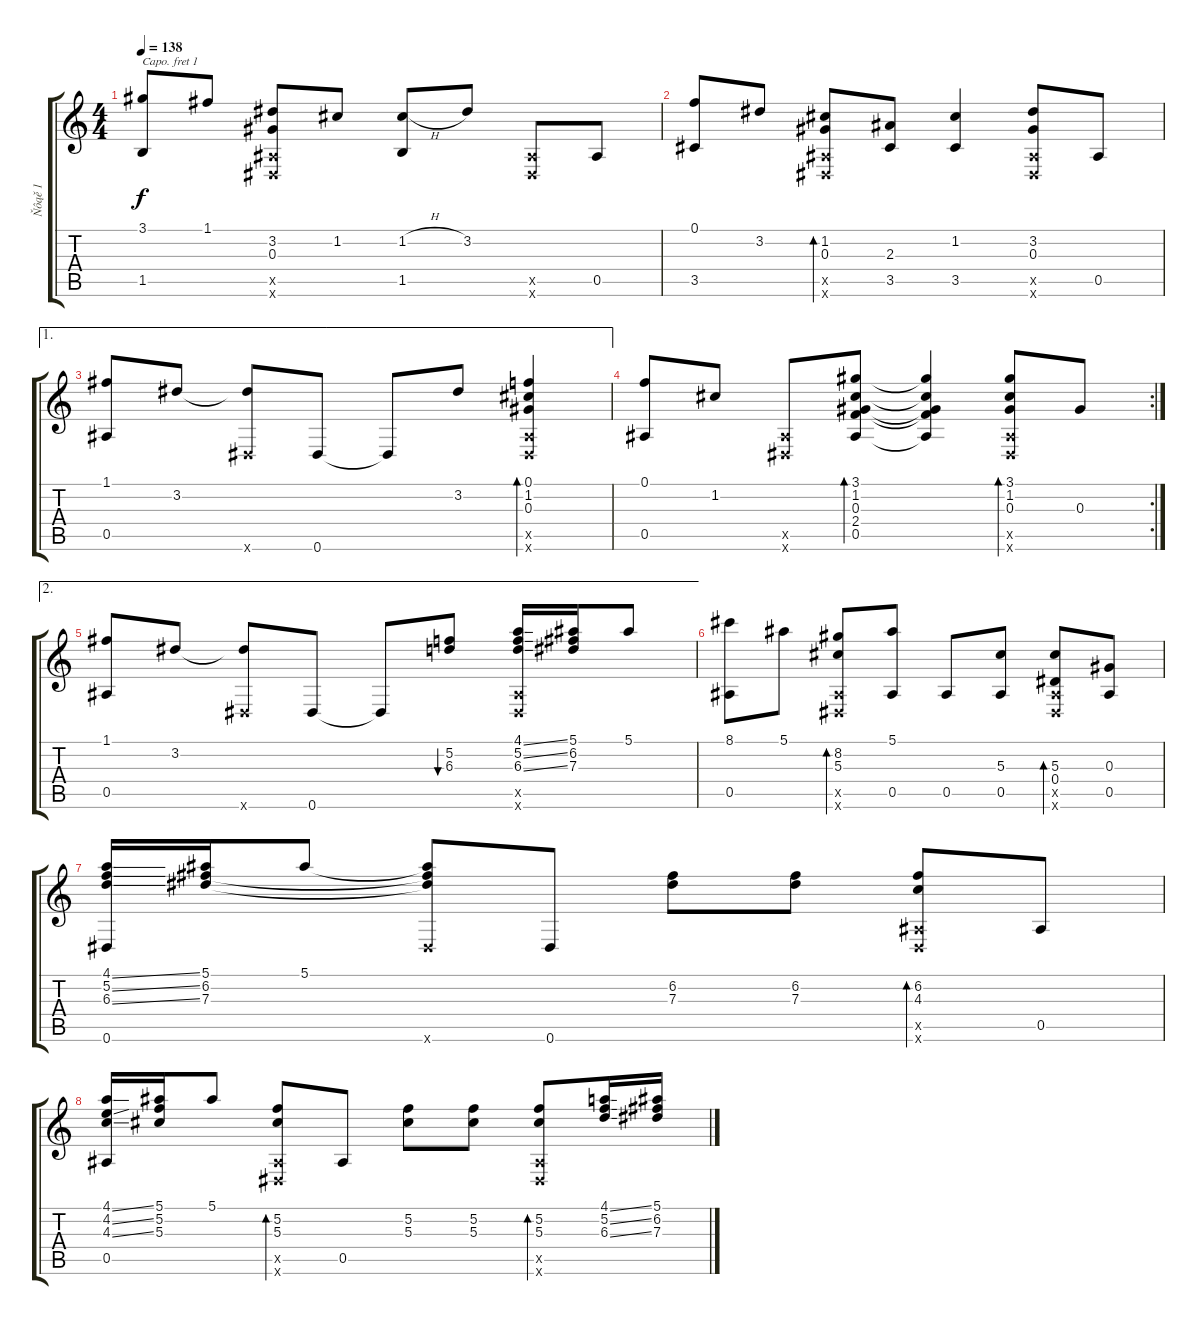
\track ("Ňôąě 1" "Ňôąě 1") {instrument acousticguitarsteel}
\staff {score tabs}
\capo 1
\tuning (E4 B3 G3 D3 A2 D2) {hide}
\ts (4 4)
\tempo 138
\clef g2
\ks c
(3.1 1.5).8{dy f} 1.1.8 (3.2 0.3 0.5{x} 0.6{x}).8 1.2.8 (1.2{h} 1.5).8 3.2.8 (0.5{x} 0.6{x}).8 0.5.8 |
(0.1 3.5).8 3.2.8 (1.2 0.3 0.5{x} 0.6{x}).8{bd 240} (2.3 3.5).8 (1.2 3.5).4 (3.2 0.3 0.5{x} 0.6{x}).8 0.5.8 |
\ae 1
(1.1 0.5).8 3.2.8 (3.2{t} 0.6{x}).8 0.6.8 0.6{t}.8 3.2.8 (0.1 1.2 0.3 0.5{x} 0.6{x}).4{bd 480} |
\rc 2
(0.1 0.5).8 1.2.8 (0.5{x} 0.6{x}).8 (3.1 1.2 0.3 2.4 0.5).8{bd 480} (3.1{t} 1.2{t} 0.3{t} 2.4{t} 0.5{t}).4 (3.1 1.2 0.3 0.5{x} 0.6{x}).8{bd 240} 0.3.8 |
\ae 2
(1.1 0.5).8 3.2.8 (3.2{t} 0.6{x}).8 0.6.8 0.6{t}.8 (5.2 6.3).8{bu 240} (4.1{ss} 5.2{ss} 6.3{ss} 0.5{x} 0.6{x}).16 (5.1 6.2 7.3).16 5.1.8 |
(8.1 0.5).8 5.1.8 (8.2 5.3 0.5{x} 0.6{x}).8{bd 240} (5.1 0.5).8 0.5.8 (5.3 0.5).8 (5.3 0.4 0.5{x} 0.6{x}).8{bd 240} (0.3 0.5).8 |
(4.1{ss} 5.2{ss} 6.3{ss} 0.6).16 (5.1 6.2 7.3).16 5.1.8 (5.1{t} 6.2{t} 7.3{t} 0.6{x}).8 0.6.8 (6.2 7.3).8 (6.2 7.3).8 (6.2 4.3 0.5{x} 0.6{x}).8{bd 240} 0.5.8 |
(4.1{ss} 4.2{ss} 4.3{ss} 0.5).16 (5.1 5.2 5.3).16 5.1.8 (5.2 5.3 0.5{x} 0.6{x}).8{bd 240} 0.5.8 (5.2 5.3).8 (5.2 5.3).8 (5.2 5.3 0.5{x} 0.6{x}).8{bd 240} (4.1{ss} 5.2{ss} 6.3{ss}).16 (5.1 6.2 7.3).16
